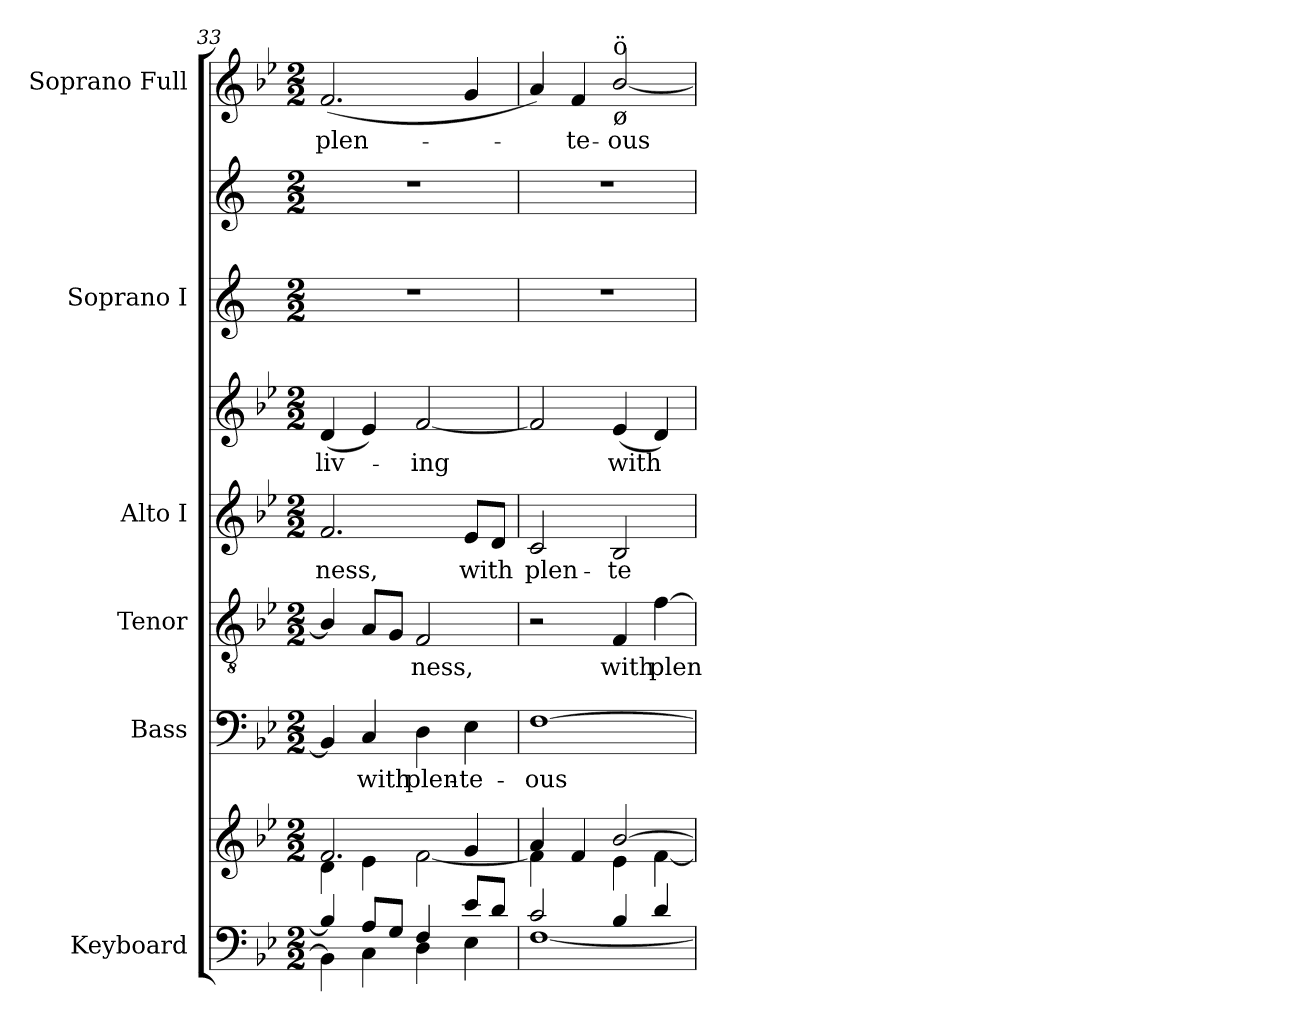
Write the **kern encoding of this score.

**kern	**kern	**kern	**text	**kern	**text	**kern	**text	**kern	**text	**kern	**kern	**kern	**text
*part6	*part6	*part5	*part5	*part4	*part4	*part3	*part3	*part3	*part3	*part2	*part2	*part1	*part1
*staff9	*staff8	*staff7	*staff7	*staff6	*staff6	*staff5	*staff5	*staff4	*staff4	*staff3	*staff2	*staff1	*staff1
*I"Keyboard	*	*I"Bass	*	*I"Tenor	*	*I"Alto I	*	*	*	*I"Soprano I	*	*I"Soprano Full	*
*	*	*I'B	*	*I'T	*	*I'A	*	*	*	*I'S	*	*I'S	*
*clefF4	*clefG2	*clefF4	*	*clefGv2	*	*clefG2	*	*clefG2	*	*clefG2	*clefG2	*clefG2	*
*	*	*	*	*	*	*	*	*	*	*ITrd1c2	*ITrd1c2	*	*
*k[b-e-]	*k[b-e-]	*k[b-e-]	*	*k[b-e-]	*	*k[b-e-]	*	*k[b-e-]	*	*k[b-e-]	*k[b-e-]	*k[b-e-]	*
*B-:	*B-:	*B-:	*	*B-:	*	*B-:	*	*B-:	*	*B-:	*B-:	*B-:	*
*M2/2	*M2/2	*M2/2	*	*M2/2	*	*M2/2	*	*M2/2	*	*M2/2	*M2/2	*M2/2	*
=33	=33	=33	=33	=33	=33	=33	=33	=33	=33	=33	=33	=33	=33
*^	*^	*	*	*	*	*	*	*	*	*	*	*	*
!	!	!	!	!	!	!	!	!	!LO:LY:b	!	!LO:LY:b	!	!	!	!LO:LY:b
4B-/]	4BB-\]	2.f/	4d\	4BB-]	.	4B-/]	.	2.f	ness,	(<4d	liv-	1r	1r	(<2.f	plen-
!	!	!	!	!	!LO:LY:b	!	!	!	!	!	!	!	!	!	!
8A/L	4C\	.	4e-\	4C	with	8AL	.	.	.	4e-)	.	.	.	.	.
8G/J	.	.	.	.	.	8GJ	.	.	.	.	.	.	.	.	.
!	!	!	!	!	!LO:LY:b	!	!LO:LY:b	!	!	!	!LO:LY:b	!	!	!	!
4F/	4D\	.	[2f\	4D	plen-	2F	ness,	.	.	[2f	ing	.	.	.	.
!	!	!	!	!	!LO:LY:b	!	!	!	!LO:LY:b	!	!	!	!	!	!
8e-/L	4E-\	4g/	.	4E-	-te-	.	.	8e-L	with	.	.	.	.	4g	.
8d/J	.	.	.	.	.	.	.	8dJ	.	.	.	.	.	.	.
=34	=34	=34	=34	=34	=34	=34	=34	=34	=34	=34	=34	=34	=34	=34	=34
!	!	!	!	!	!LO:LY:b	!	!	!	!LO:LY:b	!	!	!	!	!	!
2c/	[1F\	4a/	4f\]	[1F	-ous-	2r	.	2c	plen-	2f]	.	1r	1r	4a)	.
!	!	!	!	!	!	!	!	!	!	!	!	!	!	!	!LO:LY:b
.	.	4f/	4ryy	.	.	.	.	.	.	.	.	.	.	4f	te-
!	!	!	!	!	!	!	!	!	!	!	!	!	!	!LO:TX:b:t=ø	!
!	!	!	!	!	!	!	!	!	!	!	!	!	!	!LO:TX:a:t=ö	!
!	!	!	!	!	!	!	!LO:LY:b	!	!LO:LY:b	!	!LO:LY:b	!	!	!	!LO:LY:b
4B-/	.	[2b-/	4e-\	.	.	4F	with	2B-	-te-	(<4e-	with	.	.	[2b-/	-ous-
!	!	!	!	!	!	!	!LO:LY:b	!	!	!	!	!	!	!	!
4d/	.	.	[4f\	.	.	[4f	plen-	.	.	4d)	.	.	.	.	.
*v	*v	*	*	*	*	*	*	*	*	*	*	*	*	*	*
*	*v	*v	*	*	*	*	*	*	*	*	*	*	*	*
=	=	=	=	=	=	=	=	=	=	=	=	=	=
*-	*-	*-	*-	*-	*-	*-	*-	*-	*-	*-	*-	*-	*-
